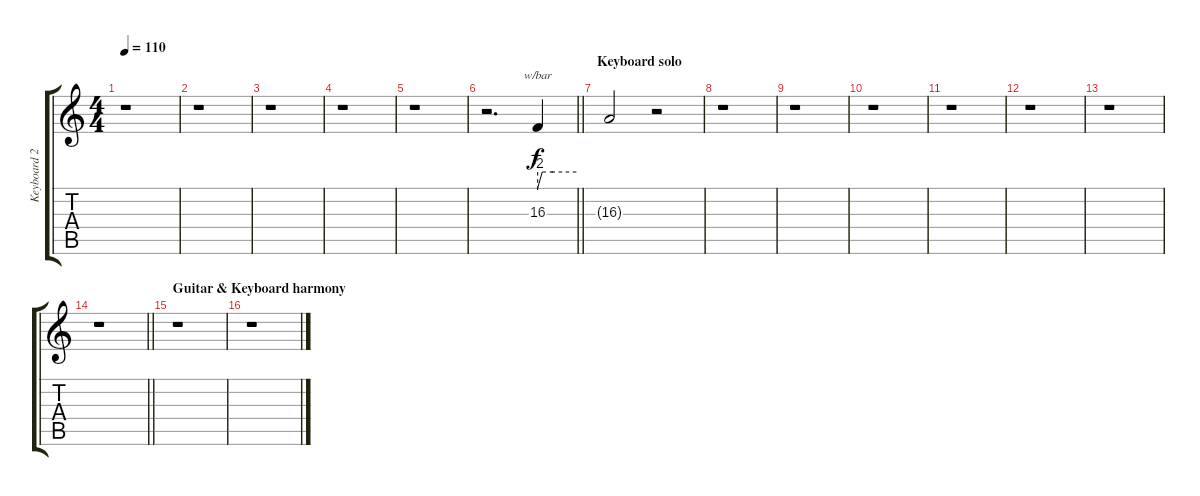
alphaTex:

\track ("Keyboard 2 (Harpsichord)" "Keyboard 2") {instrument harpsichord}
\staff {score tabs}
\tuning (D4 A3 F3 C3 G2 D2) {hide}
\ts (4 4)
\tempo 110
\clef g2
\ks c
r.1{dy f} |
r.1 |
r.1 |
r.1 |
r.1 |
\barLineRight lightlight
r.2{d} 16.3.4{tbe (custom default 0 -8 7 0 24 0 38 0 60 0) volume 10 balance 12 instrument lead2sawtooth} |
\section ("" "Keyboard solo")
16.3{t}.2 r.2 |
r.1 |
r.1 |
r.1 |
r.1 |
r.1 |
r.1 |
\barLineRight lightlight
r.1 |
\section ("" "Guitar & Keyboard harmony")
r.1 |
r.1
